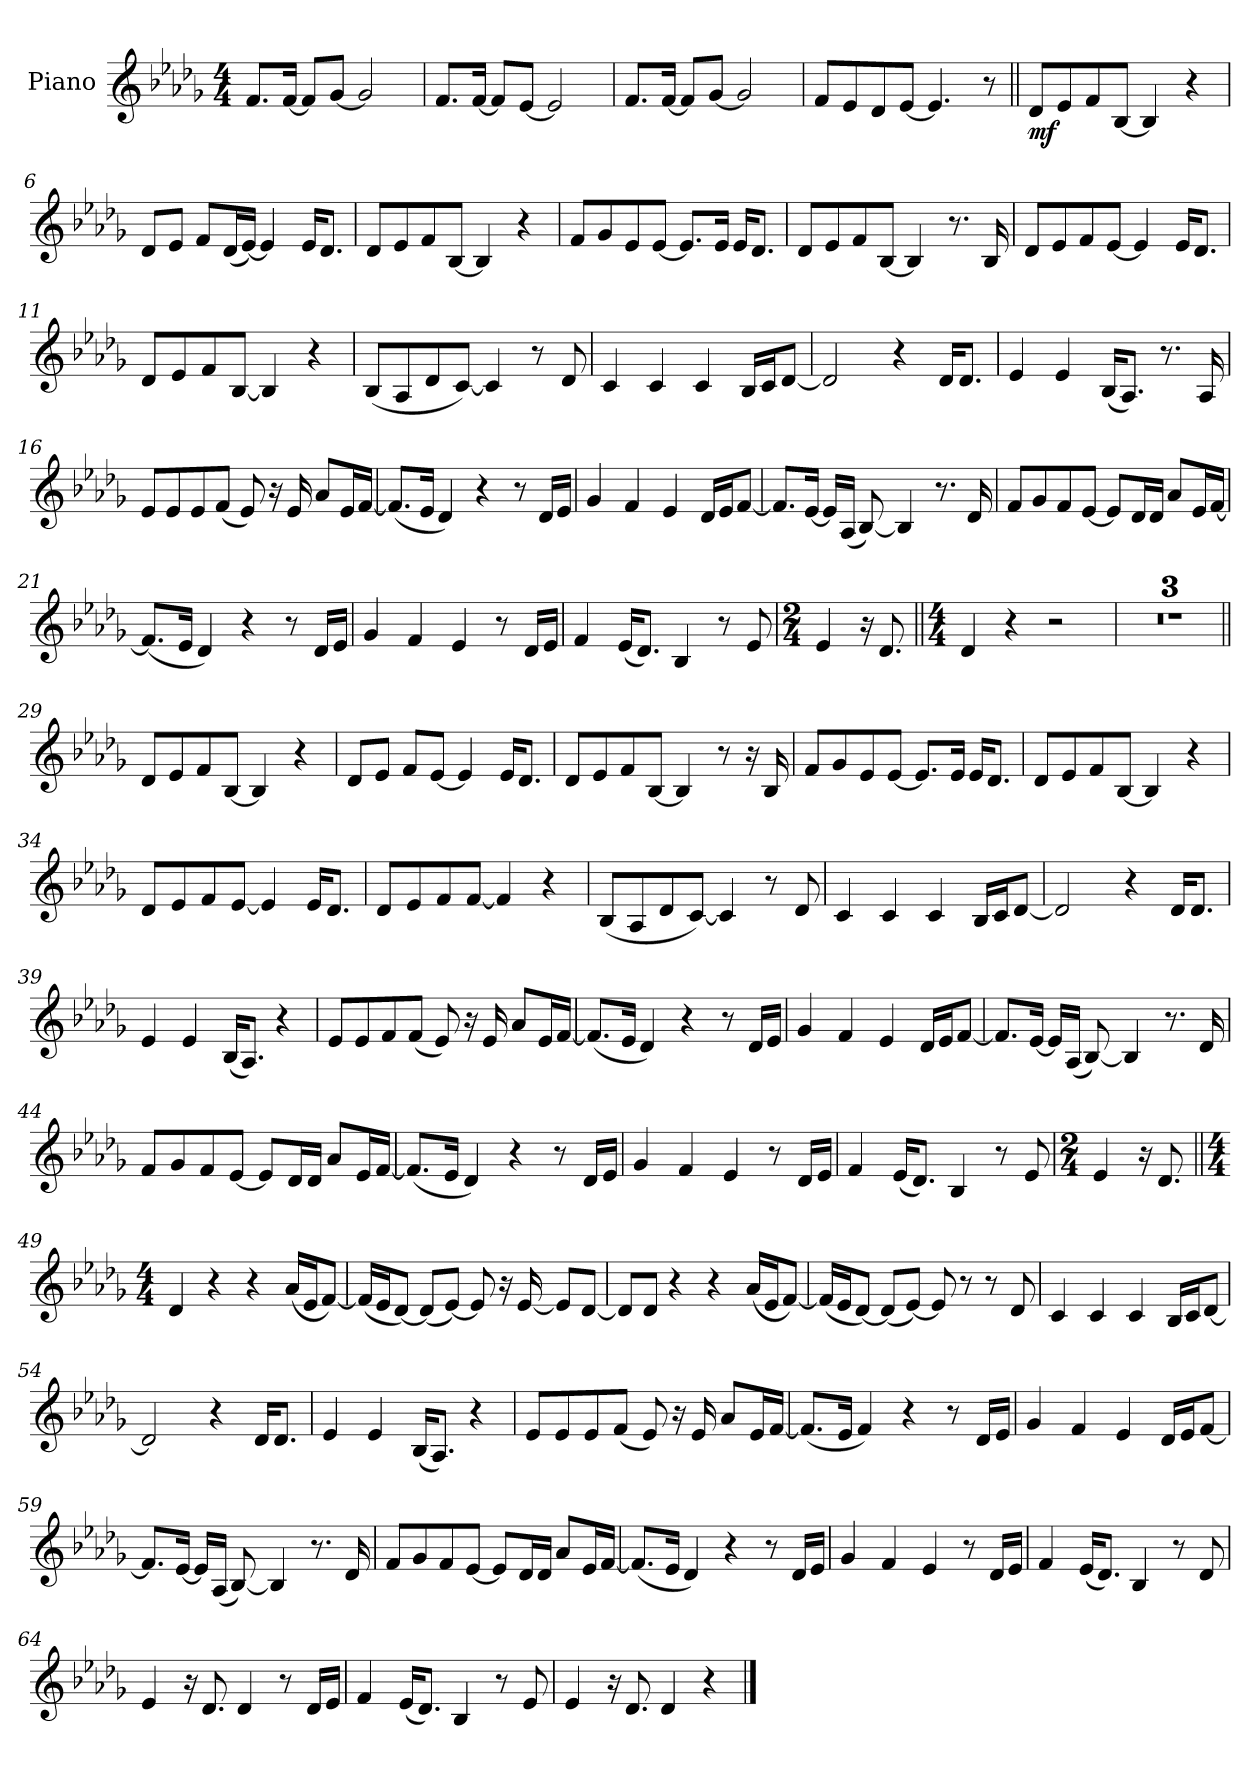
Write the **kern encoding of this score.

**kern	**dynam
*part1	*part1
*staff1	*staff1
*I"Piano	*
*I'Pno.	*
*clefG2	*
*k[b-e-a-d-g-]	*
*M4/4	*
*MM72	*
=1	=1
8.f!L	.
[16f!Jk	.
8f!L]	.
[8g-!J	.
2g-!]	.
=2	=2
8.f!L	.
[16f!Jk	.
8f!L]	.
[8e-!J	.
2e-!]	.
=3	=3
8.f!L	.
[16f!Jk	.
8f!L]	.
[8g-!J	.
2g-!]	.
=4	=4
8f!L	.
8e-!	.
8d-!	.
[8e-!J	.
4.e-!]	.
8r	.
=5||	=5||
!	!LO:DY:b
8d-L	mf
8e-	.
8f	.
[8B-J	.
4B-]	.
4r	.
=6	=6
8d-L	.
8e-J	.
8fL	.
(<16d-L	.
[16e-JJ)	.
4e-]	.
16e-KL	.
8.d-J	.
=7	=7
8d-L	.
8e-	.
8f	.
[8B-J	.
4B-]	.
4r	.
=8	=8
8fL	.
8g-	.
8e-	.
[8e-J	.
8.e-L]	.
16e-Jk	.
16e-KL	.
8.d-J	.
=9	=9
8d-L	.
8e-	.
8f	.
[8B-J	.
4B-]	.
8.r	.
16B-	.
=10	=10
8d-L	.
8e-	.
8f	.
[8e-J	.
4e-]	.
16e-KL	.
8.d-J	.
=11	=11
8d-L	.
8e-	.
8f	.
[8B-J	.
4B-]	.
4r	.
=12	=12
(<8B-L	.
8A-	.
8d-	.
[8cJ)	.
4c]	.
8r	.
8d-	.
=13	=13
4c	.
4c	.
4c	.
16B-LL	.
16cJ	.
[8d-J	.
=14	=14
2d-]	.
4r	.
16d-KL	.
8.d-J	.
=15	=15
4e-	.
4e-	.
(<16B-KL	.
8.A-J)	.
8.r	.
16A-	.
=16	=16
8e-L	.
8e-	.
8e-	.
(<8fJ	.
8e-)	.
16r	.
16e-	.
8a-L	.
16e-L	.
[16fJJ	.
=17	=17
(<8.fL]	.
16e-Jk	.
4d-)	.
4r	.
8r	.
16d-LL	.
16e-JJ	.
=18	=18
4g-	.
4f	.
4e-	.
16d-LL	.
16e-J	.
[8fJ	.
=19	=19
8.fL]	.
[16e-Jk	.
16e-LL]	.
(<16A-JJ	.
[8B-)	.
4B-]	.
8.r	.
16d-	.
=20	=20
8fL	.
8g-	.
8f	.
[8e-J	.
8e-L]	.
16d-L	.
16d-JJ	.
8a-L	.
16e-L	.
[16fJJ	.
=21	=21
(<8.fL]	.
16e-Jk	.
4d-)	.
4r	.
8r	.
16d-LL	.
16e-JJ	.
=22	=22
4g-	.
4f	.
4e-	.
8r	.
16d-LL	.
16e-JJ	.
=23	=23
4f	.
(<16e-KL	.
8.d-J)	.
4B-	.
8r	.
8e-	.
=24	=24
*M2/4	*
4e-	.
16r	.
8.d-	.
=25||	=25||
*M4/4	*
4d-	.
4r	.
2r	.
=26	=26
1r	.
=27	=27
1r	.
=28	=28
1r	.
=29||	=29||
8d-L	.
8e-	.
8f	.
[8B-J	.
4B-]	.
4r	.
=30	=30
8d-L	.
8e-J	.
8fL	.
[8e-J	.
4e-]	.
16e-KL	.
8.d-J	.
=31	=31
8d-L	.
8e-	.
8f	.
[8B-J	.
4B-]	.
8r	.
16r	.
16B-	.
=32	=32
8fL	.
8g-	.
8e-	.
[8e-J	.
8.e-L]	.
16e-Jk	.
16e-KL	.
8.d-J	.
=33	=33
8d-L	.
8e-	.
8f	.
[8B-J	.
4B-]	.
4r	.
=34	=34
8d-L	.
8e-	.
8f	.
[8e-J	.
4e-]	.
16e-KL	.
8.d-J	.
=35	=35
8d-L	.
8e-	.
8f	.
[8fJ	.
4f]	.
4r	.
=36	=36
(<8B-L	.
8A-	.
8d-	.
[8cJ)	.
4c]	.
8r	.
8d-	.
=37	=37
4c	.
4c	.
4c	.
16B-LL	.
16cJ	.
[8d-J	.
=38	=38
2d-]	.
4r	.
16d-KL	.
8.d-J	.
=39	=39
4e-	.
4e-	.
(<16B-KL	.
8.A-J)	.
4r	.
=40	=40
8e-L	.
8e-	.
8f	.
(<8fJ	.
8e-)	.
16r	.
16e-	.
8a-L	.
16e-L	.
[16fJJ	.
=41	=41
(<8.fL]	.
16e-Jk	.
4d-)	.
4r	.
8r	.
16d-LL	.
16e-JJ	.
=42	=42
4g-	.
4f	.
4e-	.
16d-LL	.
16e-J	.
[8fJ	.
=43	=43
8.fL]	.
[16e-Jk	.
16e-LL]	.
(<16A-JJ	.
[8B-)	.
4B-]	.
8.r	.
16d-	.
=44	=44
8fL	.
8g-	.
8f	.
[8e-J	.
8e-L]	.
16d-L	.
16d-JJ	.
8a-L	.
16e-L	.
[16fJJ	.
=45	=45
(<8.fL]	.
16e-Jk	.
4d-)	.
4r	.
8r	.
16d-LL	.
16e-JJ	.
=46	=46
4g-	.
4f	.
4e-	.
8r	.
16d-LL	.
16e-JJ	.
=47	=47
4f	.
(<16e-KL	.
8.d-J)	.
4B-	.
8r	.
8e-	.
=48	=48
*M2/4	*
4e-	.
16r	.
8.d-	.
=49||	=49||
*M4/4	*
4d-	.
4r	.
4r	.
(<16a-LL	.
16e-J	.
[8fJ)	.
=50	=50
(<16fLL]	.
16e-J	.
[8d-J)	.
(<8d-L]	.
[8e-J)	.
8e-]	.
16r	.
[16e-	.
8e-L]	.
[8d-J	.
=51	=51
8d-L]	.
8d-J	.
4r	.
4r	.
(<16a-LL	.
16e-J	.
[8fJ)	.
=52	=52
(<16fLL]	.
16e-J	.
[8d-J)	.
(<8d-L]	.
[8e-J)	.
8e-]	.
8r	.
8r	.
8d-	.
=53	=53
4c	.
4c	.
4c	.
16B-LL	.
16cJ	.
[8d-J	.
=54	=54
2d-]	.
4r	.
16d-KL	.
8.d-J	.
=55	=55
4e-	.
4e-	.
(<16B-KL	.
8.A-J)	.
4r	.
=56	=56
8e-L	.
8e-	.
8e-	.
(<8fJ	.
8e-)	.
16r	.
16e-	.
8a-L	.
16e-L	.
[16fJJ	.
=57	=57
(<8.fL]	.
16e-Jk	.
4f)	.
4r	.
8r	.
16d-LL	.
16e-JJ	.
=58	=58
4g-	.
4f	.
4e-	.
16d-LL	.
16e-J	.
[8fJ	.
=59	=59
8.fL]	.
[16e-Jk	.
16e-LL]	.
(<16A-JJ	.
[8B-)	.
4B-]	.
8.r	.
16d-	.
=60	=60
8fL	.
8g-	.
8f	.
[8e-J	.
8e-L]	.
16d-L	.
16d-JJ	.
8a-L	.
16e-L	.
[16fJJ	.
=61	=61
(<8.fL]	.
16e-Jk	.
4d-)	.
4r	.
8r	.
16d-LL	.
16e-JJ	.
=62	=62
4g-	.
4f	.
4e-	.
8r	.
16d-LL	.
16e-JJ	.
=63	=63
4f	.
(<16e-KL	.
8.d-J)	.
4B-	.
8r	.
8d-	.
=64	=64
4e-	.
16r	.
8.d-	.
4d-	.
8r	.
16d-LL	.
16e-JJ	.
=65	=65
4f	.
(<16e-KL	.
8.d-J)	.
4B-	.
8r	.
8e-	.
=66	=66
4e-	.
16r	.
8.d-	.
4d-	.
4r	.
==	==
*-	*-
